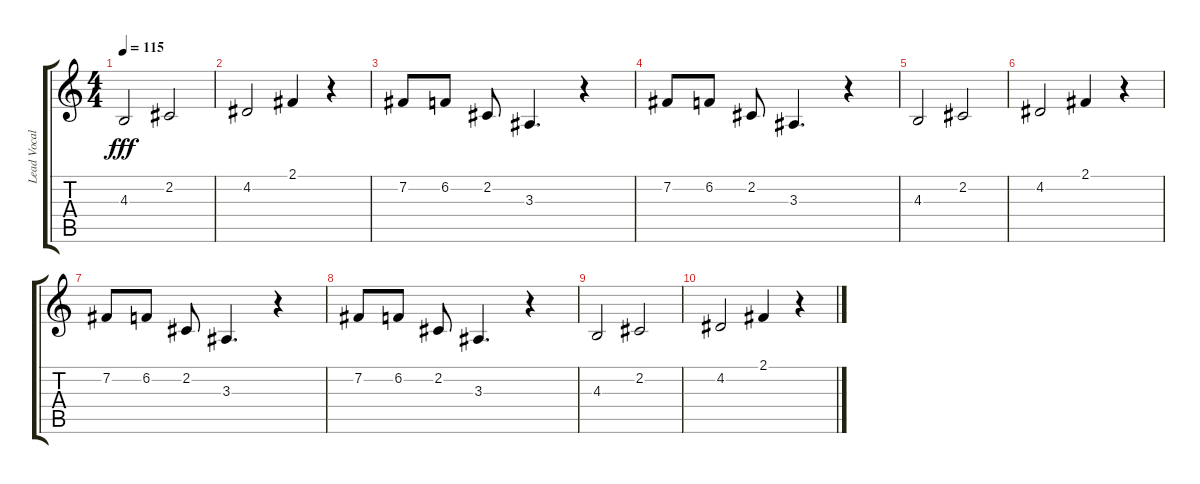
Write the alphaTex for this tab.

\track ("Lead Vocals (Dolores)" "Lead Vocal") {instrument flute}
\staff {score tabs}
\tuning (E4 B3 G3 D3 A2 E2) {hide}
\ts (4 4)
\tempo 115
\clef g2
\ks c
4.3.2{dy fff} 2.2.2 |
4.2.2 2.1.4 r.4 |
7.2.8 6.2.8 2.2.8 3.3.4{d} r.4 |
7.2.8 6.2.8 2.2.8 3.3.4{d} r.4 |
4.3.2 2.2.2 |
4.2.2 2.1.4 r.4 |
7.2.8 6.2.8 2.2.8 3.3.4{d} r.4 |
7.2.8 6.2.8 2.2.8 3.3.4{d} r.4 |
4.3.2 2.2.2 |
4.2.2 2.1.4 r.4
